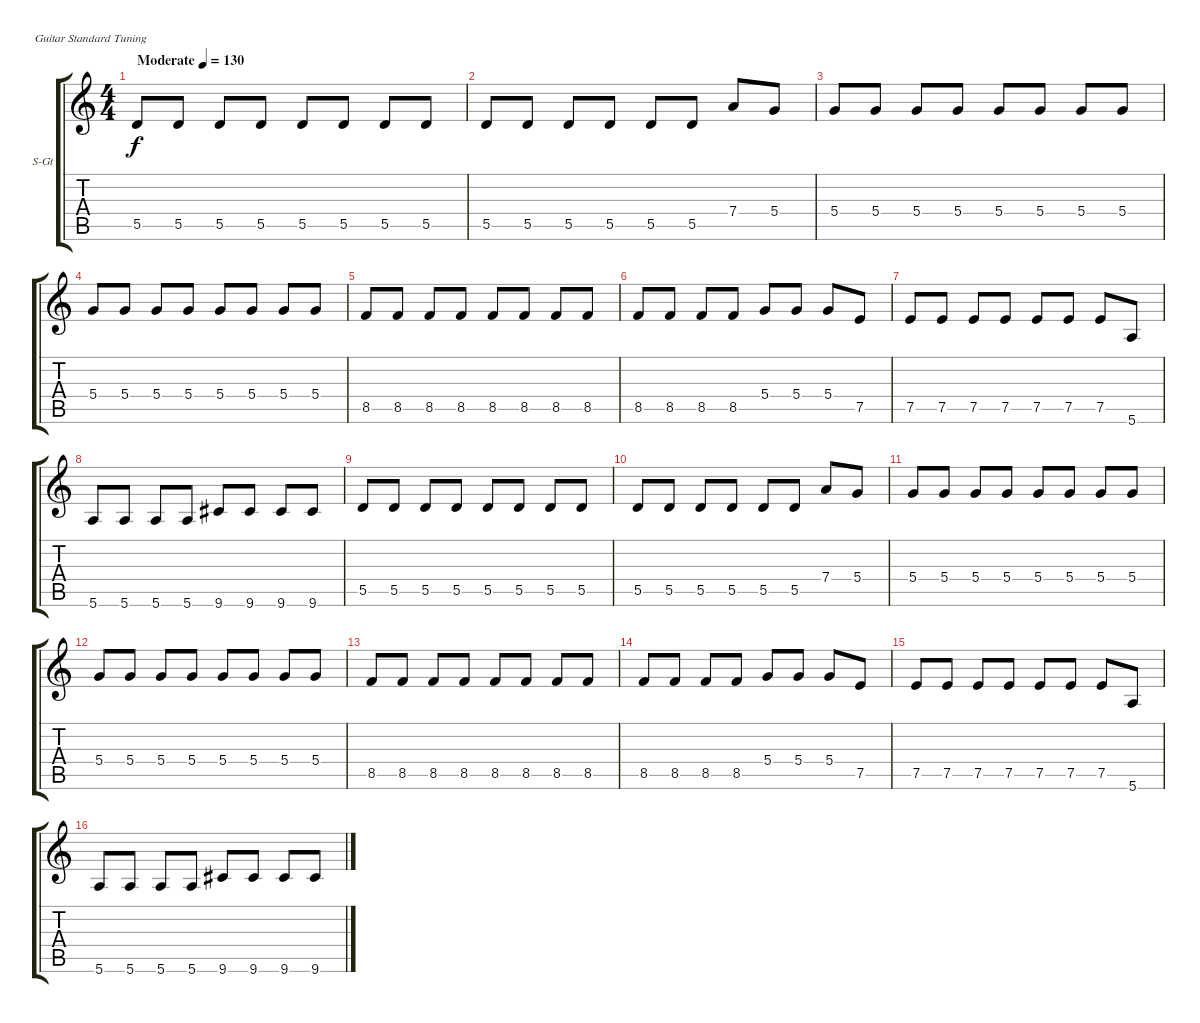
\bracketExtendMode groupsimilarinstruments
\firstSystemTrackNameOrientation horizontal
\otherSystemsTrackNameOrientation horizontal
\track ("Track 1" "S-Gt") {instrument acousticguitarsteel}
\staff {score tabs}
\tuning (E4 B3 G3 D3 A2 E2)
\ts (4 4)
\beaming (8 2 2 2 2)
\tempo (130 "Moderate")
\clef g2
\ks c
5.5.8{dy f instrument acousticguitarsteel} 5.5.8 5.5.8 5.5.8 5.5.8 5.5.8 5.5.8 5.5.8 |
5.5.8 5.5.8 5.5.8 5.5.8 5.5.8 5.5.8 7.4.8 5.4.8 |
5.4.8 5.4.8 5.4.8 5.4.8 5.4.8 5.4.8 5.4.8 5.4.8 |
5.4.8 5.4.8 5.4.8 5.4.8 5.4.8 5.4.8 5.4.8 5.4.8 |
8.5.8 8.5.8 8.5.8 8.5.8 8.5.8 8.5.8 8.5.8 8.5.8 |
8.5.8 8.5.8 8.5.8 8.5.8 5.4.8 5.4.8 5.4.8 7.5.8 |
7.5.8 7.5.8 7.5.8 7.5.8 7.5.8 7.5.8 7.5.8 5.6.8 |
5.6.8 5.6.8 5.6.8 5.6.8 9.6.8 9.6.8 9.6.8 9.6.8 |
5.5.8 5.5.8 5.5.8 5.5.8 5.5.8 5.5.8 5.5.8 5.5.8 |
5.5.8 5.5.8 5.5.8 5.5.8 5.5.8 5.5.8 7.4.8 5.4.8 |
5.4.8 5.4.8 5.4.8 5.4.8 5.4.8 5.4.8 5.4.8 5.4.8 |
5.4.8 5.4.8 5.4.8 5.4.8 5.4.8 5.4.8 5.4.8 5.4.8 |
8.5.8 8.5.8 8.5.8 8.5.8 8.5.8 8.5.8 8.5.8 8.5.8 |
8.5.8 8.5.8 8.5.8 8.5.8 5.4.8 5.4.8 5.4.8 7.5.8 |
7.5.8 7.5.8 7.5.8 7.5.8 7.5.8 7.5.8 7.5.8 5.6.8 |
5.6.8 5.6.8 5.6.8 5.6.8 9.6.8 9.6.8 9.6.8 9.6.8
